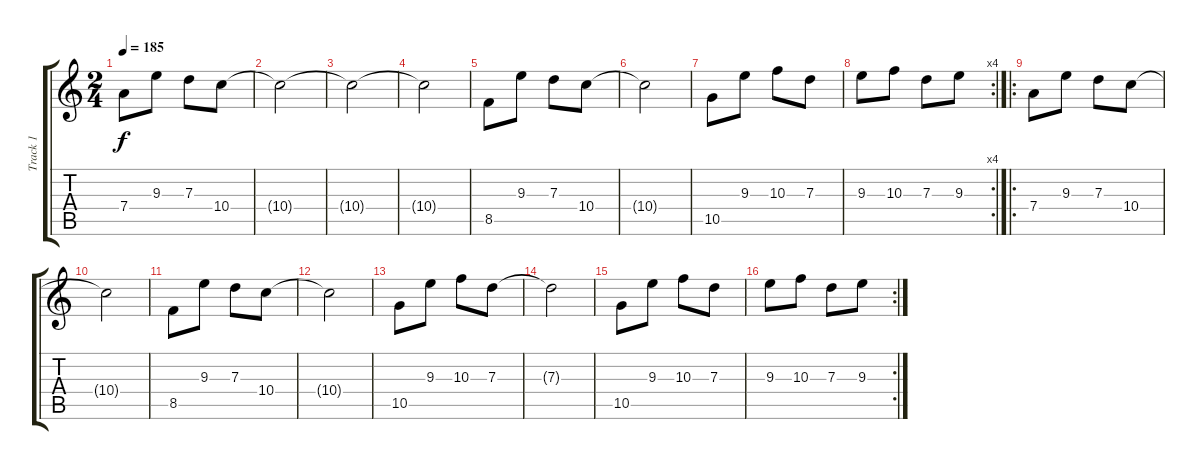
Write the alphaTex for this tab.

\track ("Track 1" "Track 1") {instrument electricguitarclean}
\staff {score tabs}
\tuning (E4 B3 G3 D3 A2 E2) {hide}
\ts (2 4)
\tempo 185
\clef g2
\ks c
7.4.8{dy f instrument electricguitarclean} 9.3.8 7.3.8 10.4.8 |
10.4{t}.2 |
10.4{t}.2 |
10.4{t}.2 |
8.5.8 9.3.8 7.3.8 10.4.8 |
10.4{t}.2 |
10.5.8 9.3.8 10.3.8 7.3.8 |
\rc 4
9.3.8 10.3.8 7.3.8 9.3.8 |
\ro
7.4.8 9.3.8 7.3.8 10.4.8 |
10.4{t}.2 |
8.5.8 9.3.8 7.3.8 10.4.8 |
10.4{t}.2 |
10.5.8 9.3.8 10.3.8 7.3.8 |
7.3{t}.2 |
10.5.8 9.3.8 10.3.8 7.3.8 |
\rc 2
9.3.8 10.3.8 7.3.8 9.3.8
